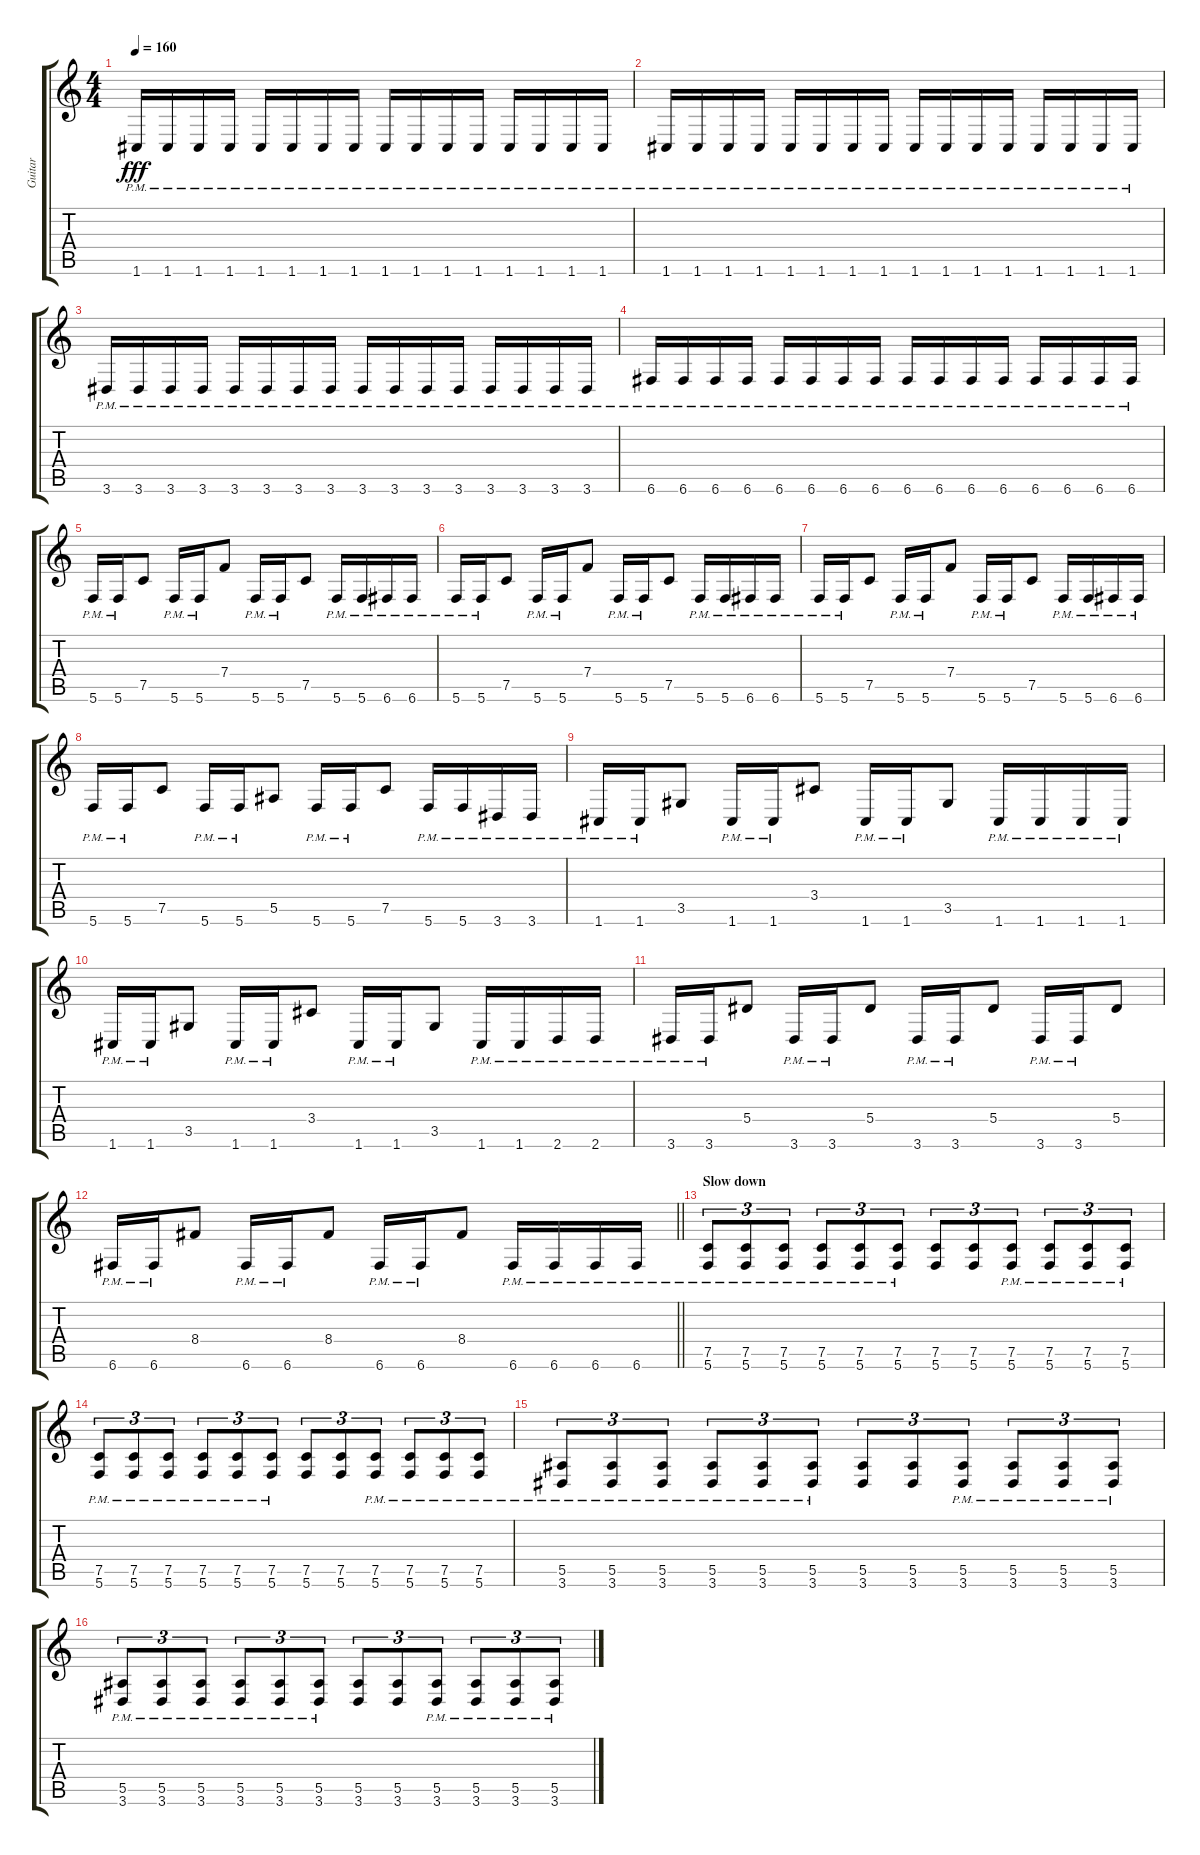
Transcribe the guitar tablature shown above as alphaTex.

\track ("Guitar" "Guitar") {instrument distortionguitar}
\staff {score tabs}
\tuning (C4 G3 Eb3 Bb2 F2 C2) {hide}
\ts (4 4)
\tempo 160
\clef g2
\ks c
1.6{pm}.16{dy fff} 1.6{pm}.16 1.6{pm}.16 1.6{pm}.16 1.6{pm}.16 1.6{pm}.16 1.6{pm}.16 1.6{pm}.16 1.6{pm}.16 1.6{pm}.16 1.6{pm}.16 1.6{pm}.16 1.6{pm}.16 1.6{pm}.16 1.6{pm}.16 1.6{pm}.16 |
1.6{pm}.16 1.6{pm}.16 1.6{pm}.16 1.6{pm}.16 1.6{pm}.16 1.6{pm}.16 1.6{pm}.16 1.6{pm}.16 1.6{pm}.16 1.6{pm}.16 1.6{pm}.16 1.6{pm}.16 1.6{pm}.16 1.6{pm}.16 1.6{pm}.16 1.6{pm}.16 |
3.6{pm}.16 3.6{pm}.16 3.6{pm}.16 3.6{pm}.16 3.6{pm}.16 3.6{pm}.16 3.6{pm}.16 3.6{pm}.16 3.6{pm}.16 3.6{pm}.16 3.6{pm}.16 3.6{pm}.16 3.6{pm}.16 3.6{pm}.16 3.6{pm}.16 3.6{pm}.16 |
6.6{pm}.16 6.6{pm}.16 6.6{pm}.16 6.6{pm}.16 6.6{pm}.16 6.6{pm}.16 6.6{pm}.16 6.6{pm}.16 6.6{pm}.16 6.6{pm}.16 6.6{pm}.16 6.6{pm}.16 6.6{pm}.16 6.6{pm}.16 6.6{pm}.16 6.6{pm}.16 |
5.6{pm}.16 5.6{pm}.16 7.5.8 5.6{pm}.16 5.6{pm}.16 7.4.8 5.6{pm}.16 5.6{pm}.16 7.5.8 5.6{pm}.16 5.6{pm}.16 6.6{pm}.16 6.6{pm}.16 |
5.6{pm}.16 5.6{pm}.16 7.5.8 5.6{pm}.16 5.6{pm}.16 7.4.8 5.6{pm}.16 5.6{pm}.16 7.5.8 5.6{pm}.16 5.6{pm}.16 6.6{pm}.16 6.6{pm}.16 |
5.6{pm}.16 5.6{pm}.16 7.5.8 5.6{pm}.16 5.6{pm}.16 7.4.8 5.6{pm}.16 5.6{pm}.16 7.5.8 5.6{pm}.16 5.6{pm}.16 6.6{pm}.16 6.6{pm}.16 |
5.6{pm}.16 5.6{pm}.16 7.5.8 5.6{pm}.16 5.6{pm}.16 5.5.8 5.6{pm}.16 5.6{pm}.16 7.5.8 5.6{pm}.16 5.6{pm}.16 3.6{pm}.16 3.6{pm}.16 |
1.6{pm}.16 1.6{pm}.16 3.5.8 1.6{pm}.16 1.6{pm}.16 3.4.8 1.6{pm}.16 1.6{pm}.16 3.5.8 1.6{pm}.16 1.6{pm}.16 1.6{pm}.16 1.6{pm}.16 |
1.6{pm}.16 1.6{pm}.16 3.5.8 1.6{pm}.16 1.6{pm}.16 3.4.8 1.6{pm}.16 1.6{pm}.16 3.5.8 1.6{pm}.16 1.6{pm}.16 2.6{pm}.16 2.6{pm}.16 |
3.6{pm}.16 3.6{pm}.16 5.4.8 3.6{pm}.16 3.6{pm}.16 5.4.8 3.6{pm}.16 3.6{pm}.16 5.4.8 3.6{pm}.16 3.6{pm}.16 5.4.8 |
\barLineRight lightlight
6.6{pm}.16 6.6{pm}.16 8.4.8 6.6{pm}.16 6.6{pm}.16 8.4.8 6.6{pm}.16 6.6{pm}.16 8.4.8 6.6{pm}.16 6.6{pm}.16 6.6{pm}.16 6.6{pm}.16 |
\section ("" "Slow down")
(7.5{pm} 5.6{pm}).8{tu (3 2)} (7.5{pm} 5.6{pm}).8{tu (3 2)} (7.5{pm} 5.6{pm}).8{tu (3 2)} (7.5{pm} 5.6{pm}).8{tu (3 2)} (7.5{pm} 5.6{pm}).8{tu (3 2)} (7.5{pm} 5.6{pm}).8{tu (3 2)} (7.5 5.6).8{tu (3 2)} (7.5 5.6).8{tu (3 2)} (7.5{pm} 5.6{pm}).8{tu (3 2)} (7.5{pm} 5.6{pm}).8{tu (3 2)} (7.5{pm} 5.6{pm}).8{tu (3 2)} (7.5{pm} 5.6{pm}).8{tu (3 2)} |
(7.5{pm} 5.6{pm}).8{tu (3 2)} (7.5{pm} 5.6{pm}).8{tu (3 2)} (7.5{pm} 5.6{pm}).8{tu (3 2)} (7.5{pm} 5.6{pm}).8{tu (3 2)} (7.5{pm} 5.6{pm}).8{tu (3 2)} (7.5{pm} 5.6{pm}).8{tu (3 2)} (7.5 5.6).8{tu (3 2)} (7.5 5.6).8{tu (3 2)} (7.5{pm} 5.6{pm}).8{tu (3 2)} (7.5{pm} 5.6{pm}).8{tu (3 2)} (7.5{pm} 5.6{pm}).8{tu (3 2)} (7.5{pm} 5.6{pm}).8{tu (3 2)} |
(5.5{pm} 3.6{pm}).8{tu (3 2)} (5.5{pm} 3.6{pm}).8{tu (3 2)} (5.5{pm} 3.6{pm}).8{tu (3 2)} (5.5{pm} 3.6{pm}).8{tu (3 2)} (5.5{pm} 3.6{pm}).8{tu (3 2)} (5.5{pm} 3.6{pm}).8{tu (3 2)} (5.5 3.6).8{tu (3 2)} (5.5 3.6).8{tu (3 2)} (5.5{pm} 3.6{pm}).8{tu (3 2)} (5.5{pm} 3.6{pm}).8{tu (3 2)} (5.5{pm} 3.6{pm}).8{tu (3 2)} (5.5{pm} 3.6{pm}).8{tu (3 2)} |
(5.5{pm} 3.6{pm}).8{tu (3 2)} (5.5{pm} 3.6{pm}).8{tu (3 2)} (5.5{pm} 3.6{pm}).8{tu (3 2)} (5.5{pm} 3.6{pm}).8{tu (3 2)} (5.5{pm} 3.6{pm}).8{tu (3 2)} (5.5{pm} 3.6{pm}).8{tu (3 2)} (5.5 3.6).8{tu (3 2)} (5.5 3.6).8{tu (3 2)} (5.5{pm} 3.6{pm}).8{tu (3 2)} (5.5{pm} 3.6{pm}).8{tu (3 2)} (5.5{pm} 3.6{pm}).8{tu (3 2)} (5.5{pm} 3.6{pm}).8{tu (3 2)}
